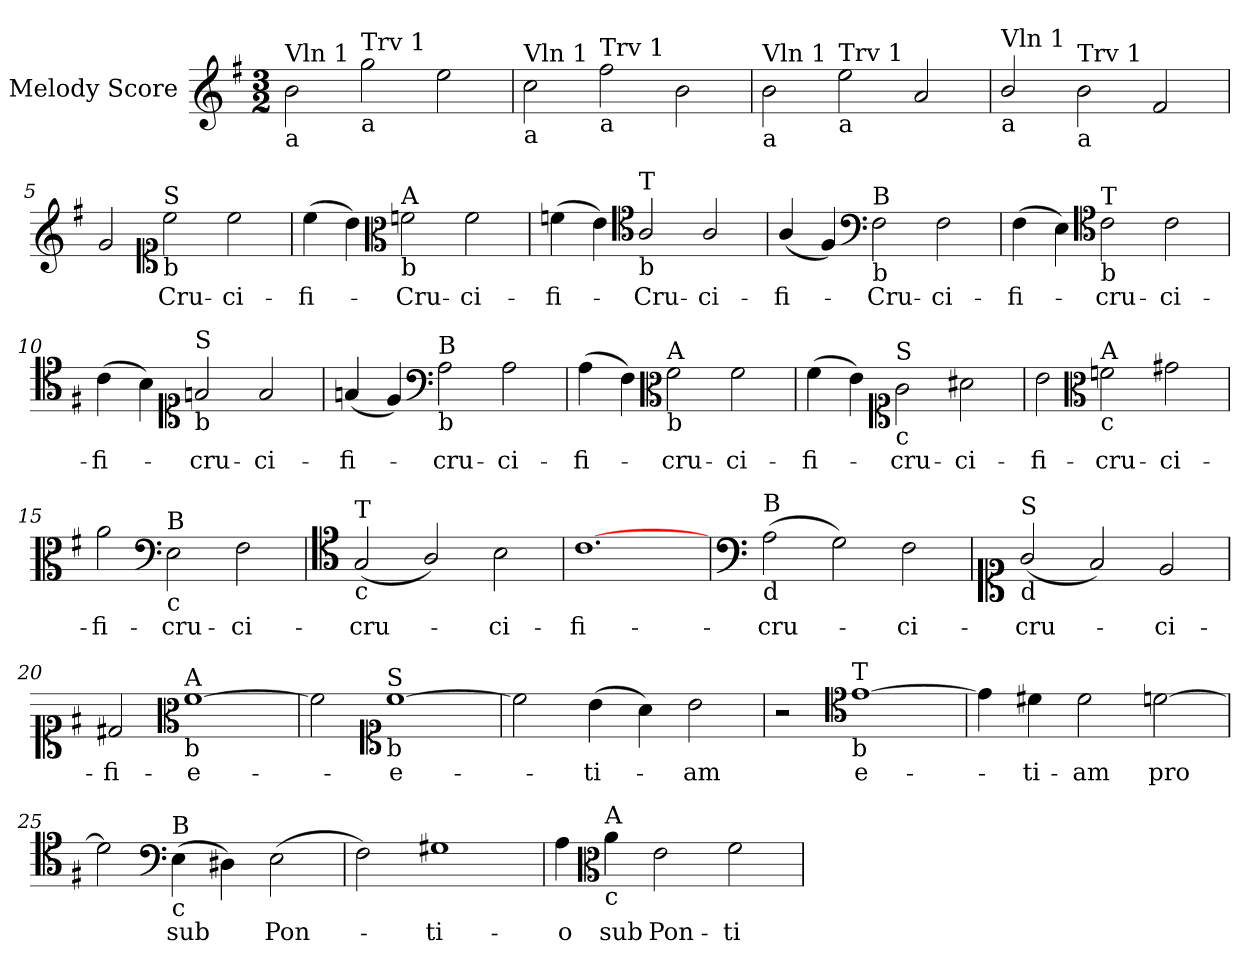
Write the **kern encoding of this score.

**kern	**text
*part1	*part1
*staff1	*staff1
*I"Melody Score	*
*k[f#]	*
*M3/2	*
=1	=1
!LO:TX:a:t=Vln 1	!
!LO:TX:b:t=a	!
2b\	.
!LO:TX:a:t=Trv 1	!
!LO:TX:b:t=a	!
2gg\	.
2ee\	.
=2	=2
!LO:TX:a:t=Vln 1	!
!LO:TX:b:t=a	!
2cc\	.
!LO:TX:a:t=Trv 1	!
!LO:TX:b:t=a	!
2ff#\	.
2b\	.
=3	=3
!LO:TX:a:t=Vln 1	!
!LO:TX:b:t=a	!
2b\	.
!LO:TX:a:t=Trv 1	!
!LO:TX:b:t=a	!
2ee\	.
2a/	.
=4	=4
!LO:TX:a:t=Vln 1	!
!LO:TX:b:t=a	!
2b/	.
!LO:TX:a:t=Trv 1	!
!LO:TX:b:t=a	!
2b\	.
2f#/	.
=5	=5
2g/	.
*clefC1	*
!LO:TX:a:t=S	!
!LO:TX:b:t=b	!
!	!LO:LY:b
2cc\	Cru-
!	!LO:LY:b
2cc\	-ci-
=6	=6
!	!LO:LY:b
(4cc\	-fi-
4b\)	.
*clefC3	*
!LO:TX:a:t=A	!
!LO:TX:b:t=b	!
!	!LO:LY:b
2fn\	Cru-
!	!LO:LY:b
2f\	-ci-
=7	=7
!	!LO:LY:b
(4fn\	-fi-
4e\)	.
*clefC4	*
!LO:TX:a:t=T	!
!LO:TX:b:t=b	!
!	!LO:LY:b
2A/	Cru-
!	!LO:LY:b
2A/	-ci-
=8	=8
!	!LO:LY:b
(4A/	-fi-
4F#/)	.
*clefF4	*
!LO:TX:a:t=B	!
!LO:TX:b:t=b	!
!	!LO:LY:b
2F#\	Cru-
!	!LO:LY:b
2F#\	-ci-
=9	=9
!	!LO:LY:b
(4F#\	-fi-
4E\)	.
*clefC4	*
!LO:TX:a:t=T	!
!LO:TX:b:t=b	!
!	!LO:LY:b
2c\	cru-
!	!LO:LY:b
2c\	-ci-
=10	=10
!	!LO:LY:b
(4c\	-fi-
4B\)	.
*clefC1	*
!LO:TX:a:t=S	!
!LO:TX:b:t=b	!
!	!LO:LY:b
2fn/	cru-
!	!LO:LY:b
2f/	-ci-
=11	=11
!	!LO:LY:b
(4fn/	-fi-
4e/)	.
*clefF4	*
!LO:TX:a:t=B	!
!LO:TX:b:t=b	!
!	!LO:LY:b
2A\	cru-
!	!LO:LY:b
2A\	-ci-
=12	=12
!	!LO:LY:b
(4A\	-fi-
4F#\)	.
*clefC3	*
!LO:TX:a:t=A	!
!LO:TX:b:t=b	!
!	!LO:LY:b
2f#\	cru-
!	!LO:LY:b
2f#\	-ci-
=13	=13
!	!LO:LY:b
(4f#\	-fi-
4e\)	.
*clefC1	*
!LO:TX:a:t=S	!
!LO:TX:b:t=c	!
!	!LO:LY:b
2g\	cru-
!	!LO:LY:b
2a#X\	-ci-
=14	=14
!	!LO:LY:b
2b\	-fi-
*clefC3	*
!LO:TX:a:t=A	!
!LO:TX:b:t=c	!
!	!LO:LY:b
2fn\	cru-
!	!LO:LY:b
2g#X\	-ci-
=15	=15
!	!LO:LY:b
2a	-fi-
*clefF4	*
!LO:TX:a:t=B	!
!LO:TX:b:t=c	!
!	!LO:LY:b
2E\	cru-
!	!LO:LY:b
2F#\	-ci-
=16	=16
*clefC4	*
!LO:TX:a:t=T	!
!LO:TX:b:t=c	!
!	!LO:LY:b
(2G/	cru-
2A/)	.
!	!LO:LY:b
2B\	-ci-
=17	=17
!	!LO:LY:b
[1.c	-fi-
=18	=18
*clefF4	*
!LO:TX:a:t=B	!
!LO:TX:b:t=d	!
!	!LO:LY:b
(2A\	cru-
2G\)	.
!	!LO:LY:b
2F#\	-ci-
=19	=19
*clefC1	*
!LO:TX:a:t=S	!
!LO:TX:b:t=d	!
!	!LO:LY:b
(2g/	cru-
2f#/)	.
!	!LO:LY:b
2e/	-ci-
=20	=20
!	!LO:LY:b
2d#X/	-fi-
*clefC3	*
!LO:TX:a:t=A	!
!LO:TX:b:t=b	!
!	!LO:LY:b
[1f#	e-
=21	=21
2f#\]	.
*clefC1	*
!LO:TX:a:t=S	!
!LO:TX:b:t=b	!
!	!LO:LY:b
[1cc	e-
=22	=22
2cc\]	.
!	!LO:LY:b
(4b\	-ti-
4a\)	.
!	!LO:LY:b
2b\	-am
=23	=23
2r	.
*clefC4	*
!LO:TX:a:t=T	!
!LO:TX:b:t=b	!
!	!LO:LY:b
[1e	e-
=24	=24
4e\]	.
!	!LO:LY:b
4d#X\	-ti-
!	!LO:LY:b
2d#\	-am
!	!LO:LY:b
[2dn\	pro
=25	=25
2d\]	.
*clefF4	*
!LO:TX:a:t=B	!
!LO:TX:b:t=c	!
!	!LO:LY:b
(4E\	sub
4D#X\)	.
!	!LO:LY:b
(2E\	Pon-
=26	=26
2F#\)	.
!	!LO:LY:b
1G#X	-ti-
=27	=27
!	!LO:LY:b
4A\	-o
*clefC3	*
!LO:TX:a:t=A	!
!LO:TX:b:t=c	!
!	!LO:LY:b
4a\	sub
!	!LO:LY:b
2e\	Pon-
!	!LO:LY:b
2f#\	-ti-
=	=
*-	*-
